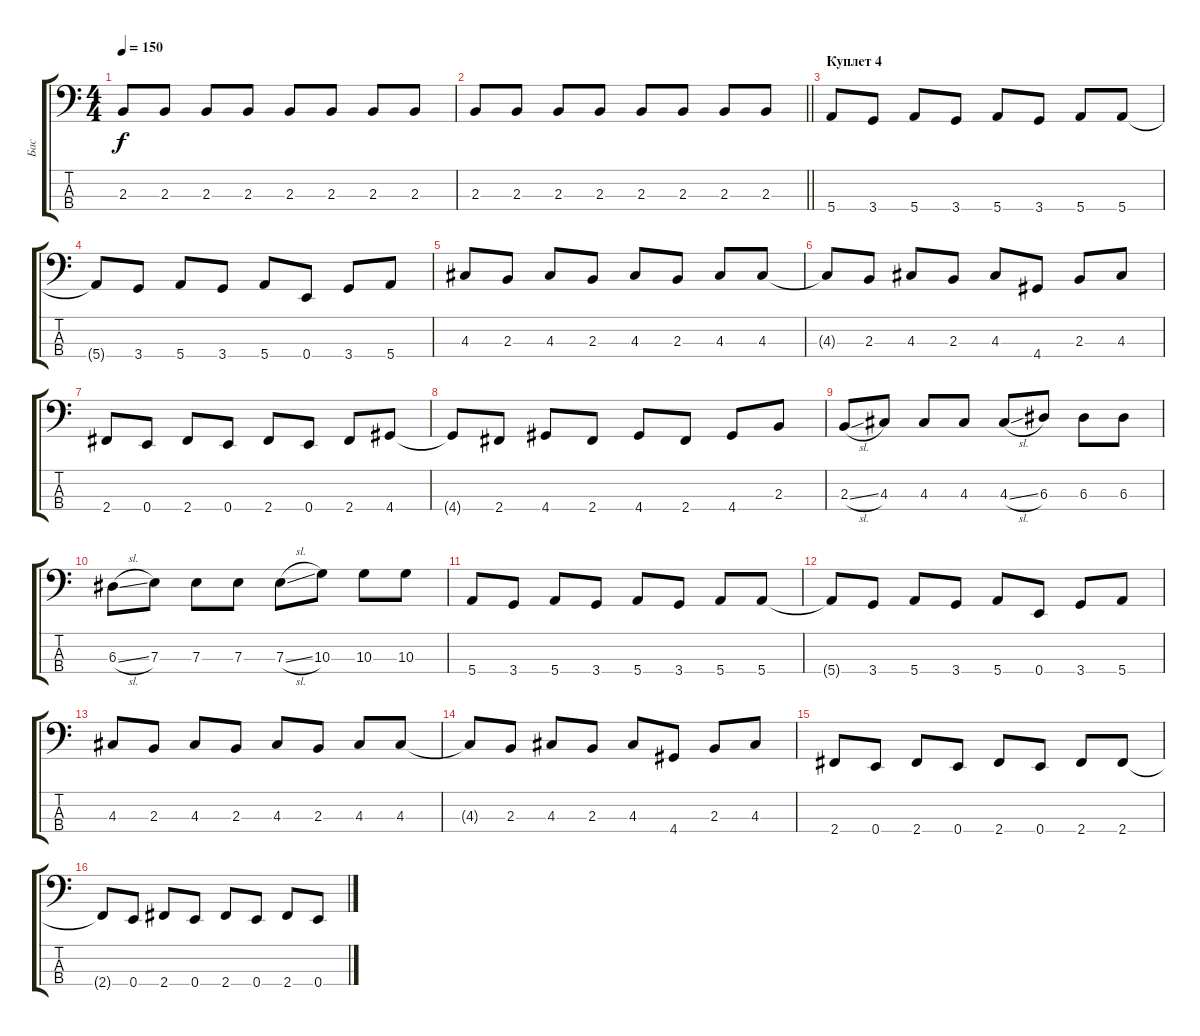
\track ("Бас" "Бас") {instrument electricbassfinger}
\staff {score tabs}
\tuning (G2 D2 A1 E1) {hide}
\ts (4 4)
\tempo 150
\clef f4
\ks c
2.3.8{dy f} 2.3.8 2.3.8 2.3.8 2.3.8 2.3.8 2.3.8 2.3.8 |
\barLineRight lightlight
2.3.8 2.3.8 2.3.8 2.3.8 2.3.8 2.3.8 2.3.8 2.3.8 |
\section ("" "Куплет 4")
5.4.8 3.4.8 5.4.8 3.4.8 5.4.8 3.4.8 5.4.8 5.4.8 |
5.4{t}.8 3.4.8 5.4.8 3.4.8 5.4.8 0.4.8 3.4.8 5.4.8 |
4.3.8 2.3.8 4.3.8 2.3.8 4.3.8 2.3.8 4.3.8 4.3.8 |
4.3{t}.8 2.3.8 4.3.8 2.3.8 4.3.8 4.4.8 2.3.8 4.3.8 |
2.4.8 0.4.8 2.4.8 0.4.8 2.4.8 0.4.8 2.4.8 4.4.8 |
4.4{t}.8 2.4.8 4.4.8 2.4.8 4.4.8 2.4.8 4.4.8 2.3.8 |
2.3{sl}.8 4.3.8 4.3.8 4.3.8 4.3{sl}.8 6.3.8 6.3.8 6.3.8 |
6.3{sl}.8 7.3.8 7.3.8 7.3.8 7.3{sl}.8 10.3.8 10.3.8 10.3.8 |
5.4.8 3.4.8 5.4.8 3.4.8 5.4.8 3.4.8 5.4.8 5.4.8 |
5.4{t}.8 3.4.8 5.4.8 3.4.8 5.4.8 0.4.8 3.4.8 5.4.8 |
4.3.8 2.3.8 4.3.8 2.3.8 4.3.8 2.3.8 4.3.8 4.3.8 |
4.3{t}.8 2.3.8 4.3.8 2.3.8 4.3.8 4.4.8 2.3.8 4.3.8 |
2.4.8 0.4.8 2.4.8 0.4.8 2.4.8 0.4.8 2.4.8 2.4.8 |
2.4{t}.8 0.4.8 2.4.8 0.4.8 2.4.8 0.4.8 2.4.8 0.4.8
